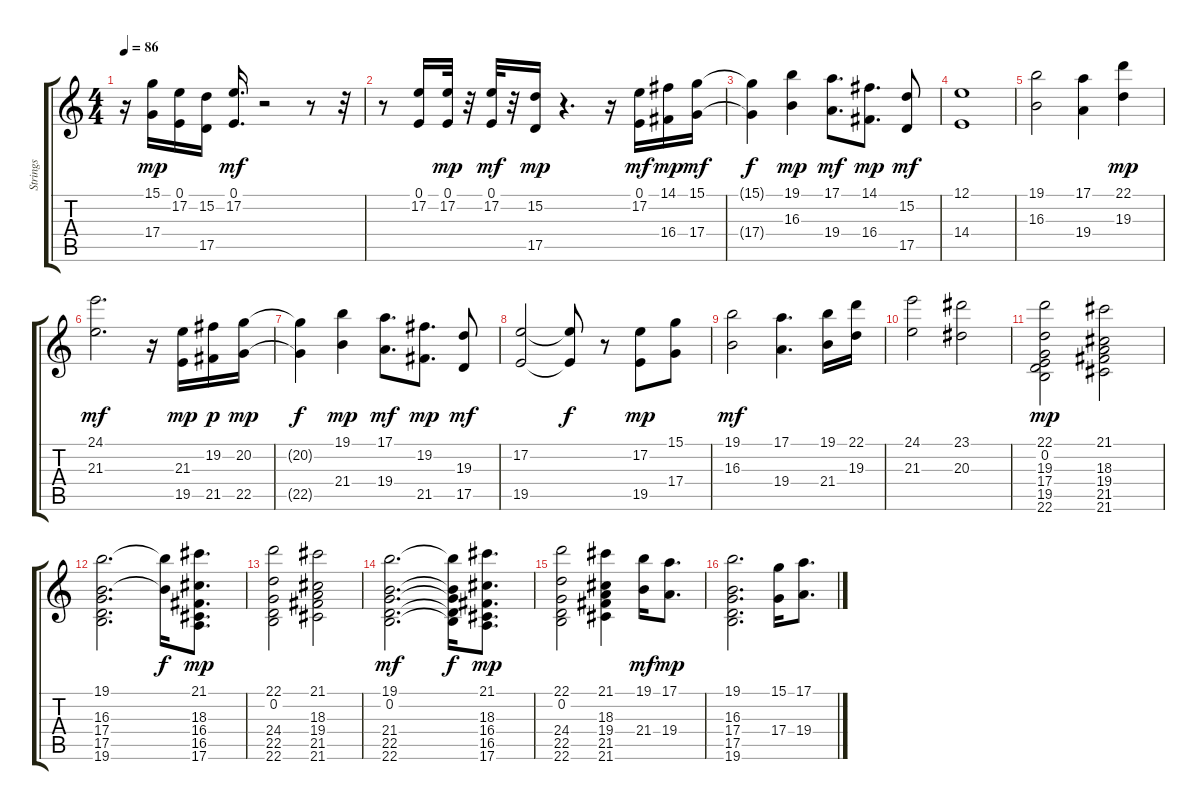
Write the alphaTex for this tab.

\track ("Strings" "Strings") {instrument stringensemble1}
\staff {score tabs}
\tuning (E4 B3 G3 D3 A2 E2) {hide}
\ts (4 4)
\tempo 86
\clef g2
\ks c
r.16{dy mf} (15.1 17.4).16{dy mp} (0.1 17.2).16 (15.2 17.5).16 (0.1 17.2).16{d dy mf} r.2 r.8 r.32 |
r.8 (0.1 17.2).16 (0.1 17.2).32{dy mp} r.32 (0.1 17.2).32{dy mf} r.32 (15.2 17.5).16{dy mp} r.4{d} r.16 (0.1 17.2).16{dy mf} (14.1 16.4).16{dy mp} (15.1 17.4).16{dy mf} |
(15.1{t} 17.4{t}).4{dy f} (19.1 16.3).4{dy mp} (17.1 19.4).8{d dy mf} (14.1 16.4).8{d dy mp} (15.2 17.5).8{dy mf} |
(12.1 14.4).1 |
(19.1 16.3).2 (17.1 19.4).4 (22.1 19.3).4{dy mp} |
(24.1 21.3).2{d dy mf} r.16 (21.3 19.5).16{dy mp} (19.2 21.5).16{dy p} (20.2 22.5).16{dy mp} |
(20.2{t} 22.5{t}).4{dy f} (19.1 21.4).4{dy mp} (17.1 19.4).8{d dy mf} (19.2 21.5).8{d dy mp} (19.3 17.5).8{dy mf} |
(17.2 19.5).2 (17.2{t} 19.5{t}).8{dy f} r.8 (17.2 19.5).8{dy mp} (15.1 17.4).8 |
(19.1 16.3).2{dy mf} (17.1 19.4).4{d} (19.1 21.4).16 (22.1 19.3).16 |
(24.1 21.3).2 (23.1 20.3).2 |
(22.1 0.2 19.3 17.4 19.5 22.6).2{dy mp} (21.1 18.3 19.4 21.5 21.6).2 |
(19.1 16.3 17.4 17.5 19.6).2{d} (19.1{t} 16.3{t}).16{dy f} (21.1 18.3 16.4 16.5 17.6).8{d dy mp} |
(22.1 0.2 24.4 22.5 22.6).2 (21.1 18.3 19.4 21.5 21.6).2 |
(19.1 0.2 21.4 22.5 22.6).2{d dy mf} (19.1{t} 0.2{t} 21.4{t} 22.5{t} 22.6{t}).16{dy f} (21.1 18.3 16.4 16.5 17.6).8{d dy mp} |
(22.1 0.2 24.4 22.5 22.6).2 (21.1 18.3 19.4 21.5 21.6).4 (19.1 21.4).16{dy mf} (17.1 19.4).8{d dy mp} |
(19.1 16.3 17.4 17.5 19.6).2{d} (15.1 17.4).16 (17.1 19.4).8{d}
